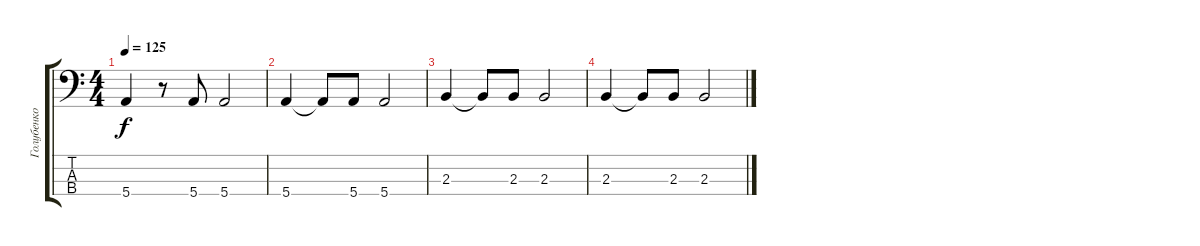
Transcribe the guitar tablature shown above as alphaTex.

\track ("Голубенко Максим" "Голубенко ") {instrument electricbassfinger}
\staff {score tabs}
\tuning (G2 D2 A1 E1) {hide}
\ts (4 4)
\tempo 125
\clef f4
\ks c
5.4.4{dy f} r.8 5.4.8 5.4.2 |
5.4.4 5.4{t}.8 5.4.8 5.4.2 |
2.3.4 2.3{t}.8 2.3.8 2.3.2 |
2.3.4 2.3{t}.8 2.3.8 2.3.2
